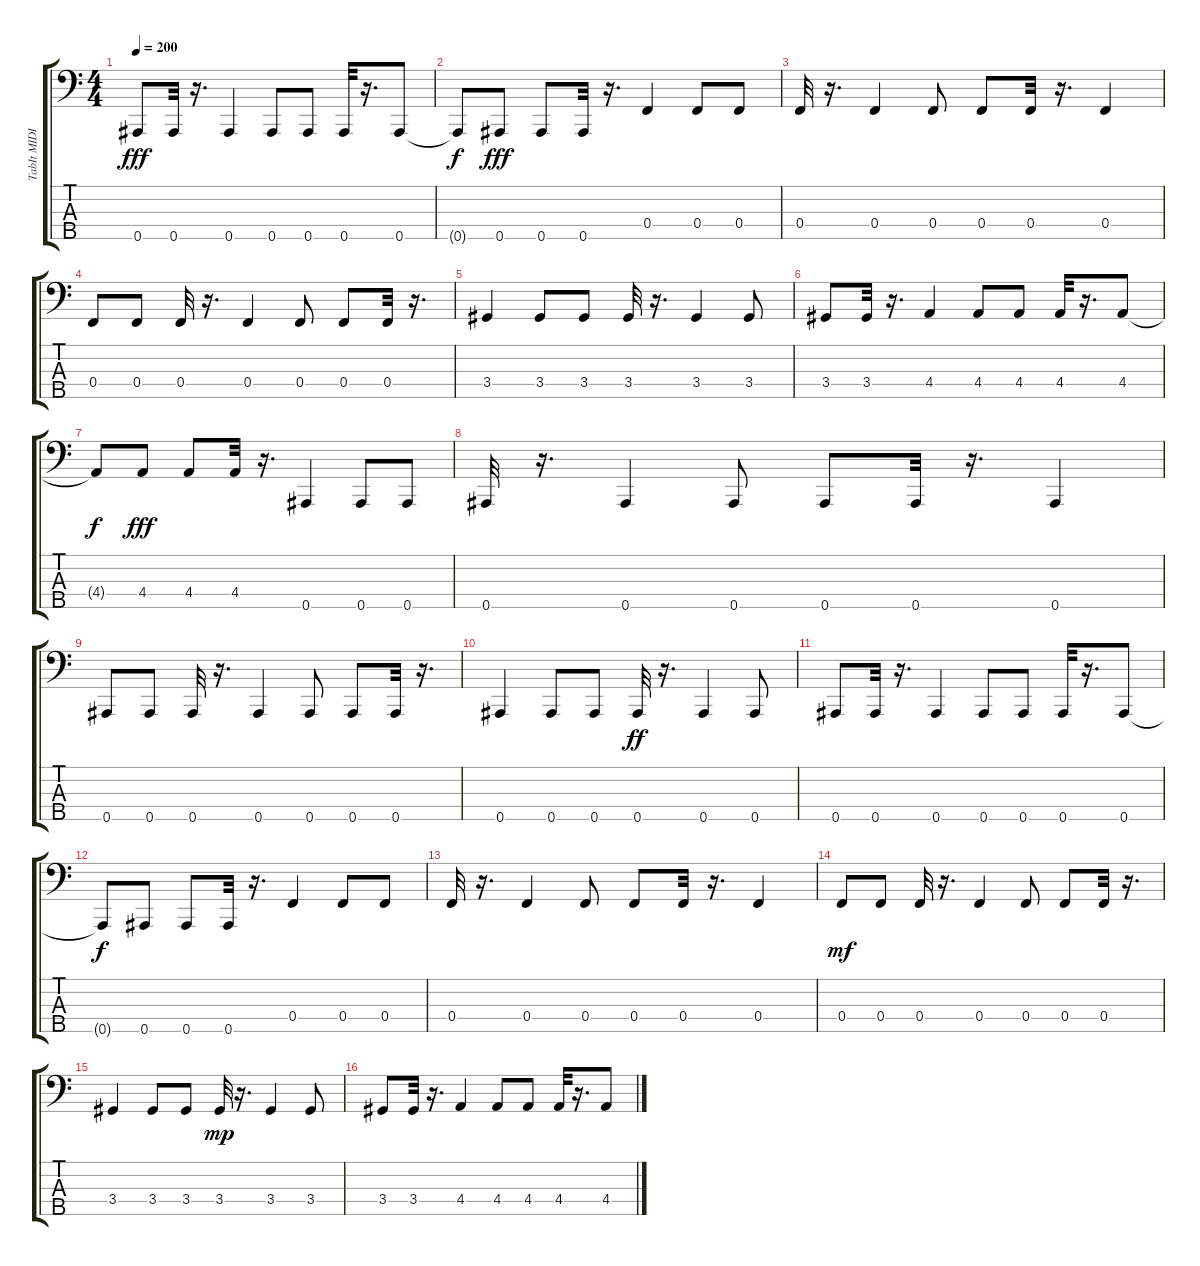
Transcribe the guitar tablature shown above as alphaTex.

\track ("TabIt MIDI - Track 3" "TabIt MIDI") {instrument electricbasspick}
\staff {score tabs}
\tuning (Ab2 Eb2 Bb1 F1 Bb0) {hide}
\ts (4 4)
\tempo 200
\clef f4
\ks c
0.5.8{dy fff} 0.5.32 r.16{d} 0.5.4 0.5.8 0.5.8 0.5.32 r.16{d} 0.5.8 |
0.5{t}.8{dy f} 0.5.8{dy fff} 0.5.8 0.5.32 r.16{d} 0.4.4 0.4.8 0.4.8 |
0.4.32 r.16{d} 0.4.4 0.4.8 0.4.8 0.4.32 r.16{d} 0.4.4 |
0.4.8 0.4.8 0.4.32 r.16{d} 0.4.4 0.4.8 0.4.8 0.4.32 r.16{d} |
3.4.4 3.4.8 3.4.8 3.4.32 r.16{d} 3.4.4 3.4.8 |
3.4.8 3.4.32 r.16{d} 4.4.4 4.4.8 4.4.8 4.4.32 r.16{d} 4.4.8 |
4.4{t}.8{dy f} 4.4.8{dy fff} 4.4.8 4.4.32 r.16{d} 0.5.4 0.5.8 0.5.8 |
0.5.32 r.16{d} 0.5.4 0.5.8 0.5.8 0.5.32 r.16{d} 0.5.4 |
0.5.8 0.5.8 0.5.32 r.16{d} 0.5.4 0.5.8 0.5.8 0.5.32 r.16{d} |
0.5.4 0.5.8 0.5.8 0.5.32{dy ff} r.16{d} 0.5.4 0.5.8 |
0.5.8 0.5.32 r.16{d} 0.5.4 0.5.8 0.5.8 0.5.32 r.16{d} 0.5.8 |
0.5{t}.8{dy f} 0.5.8 0.5.8 0.5.32 r.16{d} 0.4.4 0.4.8 0.4.8 |
0.4.32 r.16{d} 0.4.4 0.4.8 0.4.8 0.4.32 r.16{d} 0.4.4 |
0.4.8{dy mf} 0.4.8 0.4.32 r.16{d} 0.4.4 0.4.8 0.4.8 0.4.32 r.16{d} |
3.4.4 3.4.8 3.4.8 3.4.32{dy mp} r.16{d} 3.4.4 3.4.8 |
3.4.8 3.4.32 r.16{d} 4.4.4 4.4.8 4.4.8 4.4.32 r.16{d} 4.4.8
